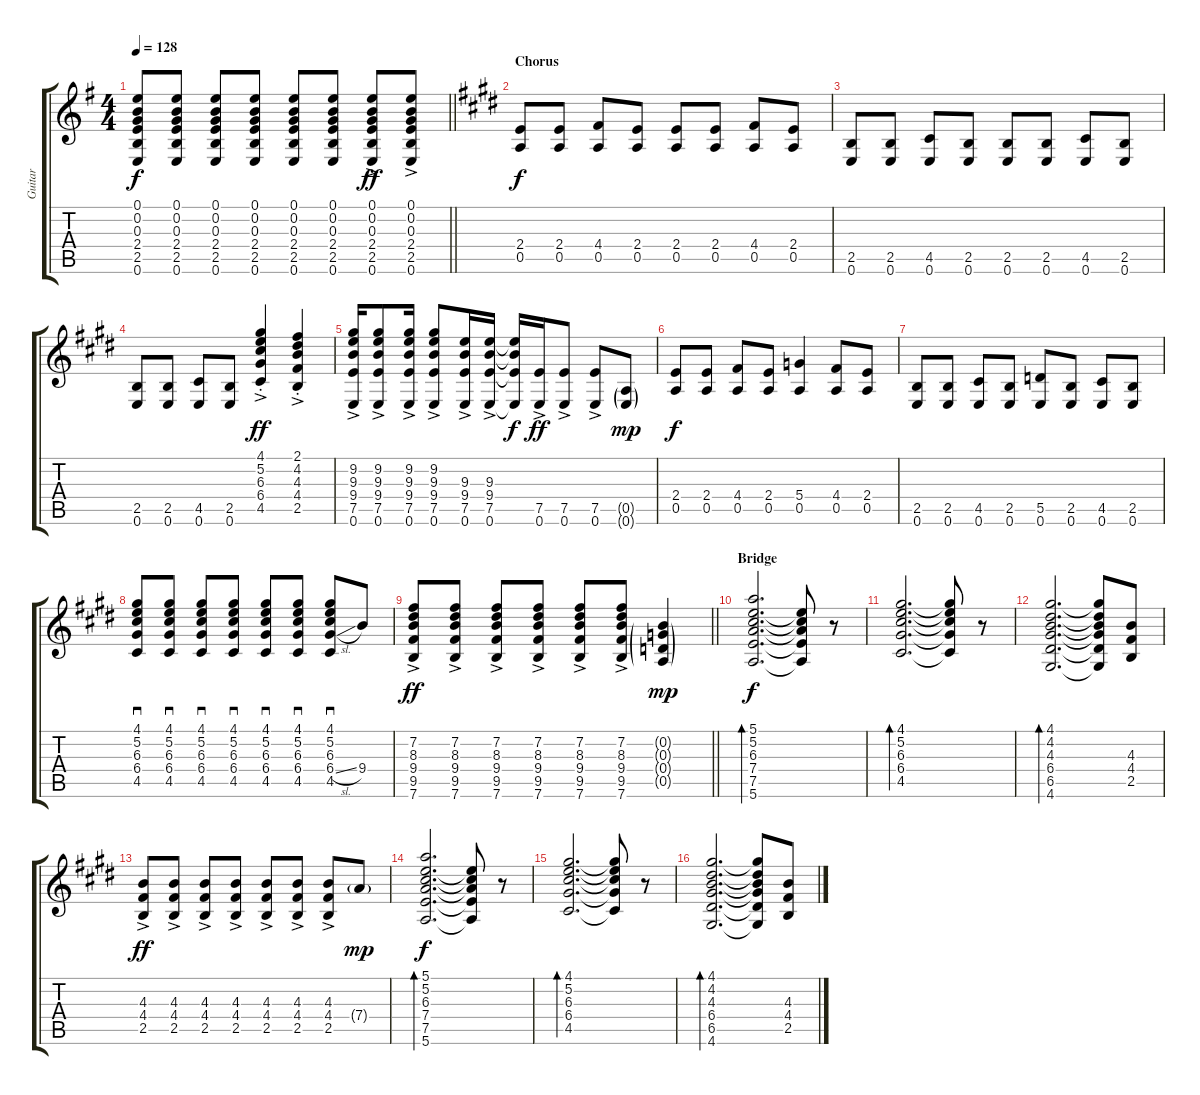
\track ("Guitar" "Guitar") {instrument overdrivenguitar}
\staff {score tabs}
\tuning (E4 B3 G3 D3 A2 E2) {hide}
\ts (4 4)
\tempo 128
\clef g2
\barLineRight lightlight
\ks g
(0.1{t} 0.2{t} 0.3{t} 2.4{t} 2.5{t} 0.6{t}).8{dy f} (0.1 0.2 0.3 2.4 2.5 0.6).8 (0.1 0.2 0.3 2.4 2.5 0.6).8 (0.1 0.2 0.3 2.4 2.5 0.6).8 (0.1 0.2 0.3 2.4 2.5 0.6).8 (0.1 0.2 0.3 2.4 2.5 0.6).8 (0.1{ac} 0.2{ac} 0.3{ac} 2.4{ac} 2.5{ac} 0.6{ac}).8{dy ff} (0.1{ac} 0.2{ac} 0.3{ac} 2.4{ac} 2.5{ac} 0.6{ac}).8 |
\section ("" "Chorus")
\ks e
(2.4 0.5).8{dy f} (2.4 0.5).8 (4.4 0.5).8 (2.4 0.5).8 (2.4 0.5).8 (2.4 0.5).8 (4.4 0.5).8 (2.4 0.5).8 |
\ks c#minor
(2.5 0.6).8 (2.5 0.6).8 (4.5 0.6).8 (2.5 0.6).8 (2.5 0.6).8 (2.5 0.6).8 (4.5 0.6).8 (2.5 0.6).8 |
\ks e
(2.5 0.6).8 (2.5 0.6).8 (4.5 0.6).8 (2.5 0.6).8 (4.1{ac st} 5.2{ac st} 6.3{ac st} 6.4{ac st} 4.5{ac st}).4{dy ff} (2.1{ac st} 4.2{ac st} 4.3{ac st} 4.4{ac st} 2.5{ac st}).4 |
\ks c#minor
(9.2{ac} 9.3{ac} 9.4{ac} 7.5{ac} 0.6{ac}).16 (9.2{ac} 9.3{ac} 9.4{ac} 7.5{ac} 0.6{ac}).8 (9.2{ac} 9.3{ac} 9.4{ac} 7.5{ac} 0.6{ac}).16 (9.2{ac} 9.3{ac} 9.4{ac} 7.5{ac} 0.6{ac}).8 (9.3{ac} 9.4{ac} 7.5{ac} 0.6{ac}).16 (9.3{ac} 9.4{ac} 7.5{ac} 0.6{ac}).16 (9.3{t} 9.4{t} 7.5{t} 0.6{t}).16{dy f} (7.5{ac} 0.6{ac}).16{dy ff} (7.5{ac} 0.6{ac}).8 (7.5{ac} 0.6{ac}).8 (0.5{g} 0.6{g}).8{dy mp} |
(2.4 0.5).8{dy f} (2.4 0.5).8 (4.4 0.5).8 (2.4 0.5).8 (5.4 0.5).4 (4.4 0.5).8 (2.4 0.5).8 |
(2.5 0.6).8 (2.5 0.6).8 (4.5 0.6).8 (2.5 0.6).8 (5.5 0.6).8 (2.5 0.6).8 (4.5 0.6).8 (2.5 0.6).8 |
\ks e
(4.1 5.2 6.3 6.4 4.5).8{sd} (4.1 5.2 6.3 6.4 4.5).8{sd} (4.1 5.2 6.3 6.4 4.5).8{sd} (4.1 5.2 6.3 6.4 4.5).8{sd} (4.1 5.2 6.3 6.4 4.5).8{sd} (4.1 5.2 6.3 6.4 4.5).8{sd} (4.1 5.2 6.3 6.4{sl} 4.5).8{sd} 9.4.8 |
\barLineRight lightlight
\ks c#minor
(7.2{ac} 8.3{ac} 9.4{ac} 9.5{ac} 7.6{ac}).8{dy ff} (7.2{ac} 8.3{ac} 9.4{ac} 9.5{ac} 7.6{ac}).8 (7.2{ac} 8.3{ac} 9.4{ac} 9.5{ac} 7.6{ac}).8 (7.2{ac} 8.3{ac} 9.4{ac} 9.5{ac} 7.6{ac}).8 (7.2{ac} 8.3{ac} 9.4{ac} 9.5{ac} 7.6{ac}).8 (7.2{ac} 8.3{ac} 9.4{ac} 9.5{ac} 7.6{ac}).8 (0.2{g} 0.3{g} 0.4{g} 0.5{g}).4{dy mp} |
\section ("" "Bridge")
(5.1 5.2 6.3 7.4 7.5 5.6).2{d bd 30 dy f} (5.2{t} 6.3{t} 7.4{t} 7.5{t} 5.6{t}).8 r.8 |
(4.1 5.2 6.3 6.4 4.5).2{d bd 30} (4.1{t} 5.2{t} 6.3{t} 6.4{t} 4.5{t}).8 r.8 |
\ks e
(4.1 4.2 4.3 6.4 6.5 4.6).2{d bd 30} (4.1{t} 4.2{t} 4.3{t} 6.4{t} 6.5{t} 4.6{t}).8 (4.3 4.4 2.5).8 |
\ks c#minor
(4.3{ac} 4.4{ac} 2.5{ac}).8{dy ff} (4.3{ac} 4.4{ac} 2.5{ac}).8 (4.3{ac} 4.4{ac} 2.5{ac}).8 (4.3{ac} 4.4{ac} 2.5{ac}).8 (4.3{ac} 4.4{ac} 2.5{ac}).8 (4.3{ac} 4.4{ac} 2.5{ac}).8 (4.3{ac} 4.4{ac} 2.5{ac}).8 7.4{g}.8{dy mp} |
(5.1 5.2 6.3 7.4 7.5 5.6).2{d bd 30 dy f} (5.2{t} 6.3{t} 7.4{t} 7.5{t} 5.6{t}).8 r.8 |
(4.1 5.2 6.3 6.4 4.5).2{d bd 30} (4.1{t} 5.2{t} 6.3{t} 6.4{t} 4.5{t}).8 r.8 |
\ks e
(4.1 4.2 4.3 6.4 6.5 4.6).2{d bd 30} (4.1{t} 4.2{t} 4.3{t} 6.4{t} 6.5{t} 4.6{t}).8 (4.3 4.4 2.5).8
